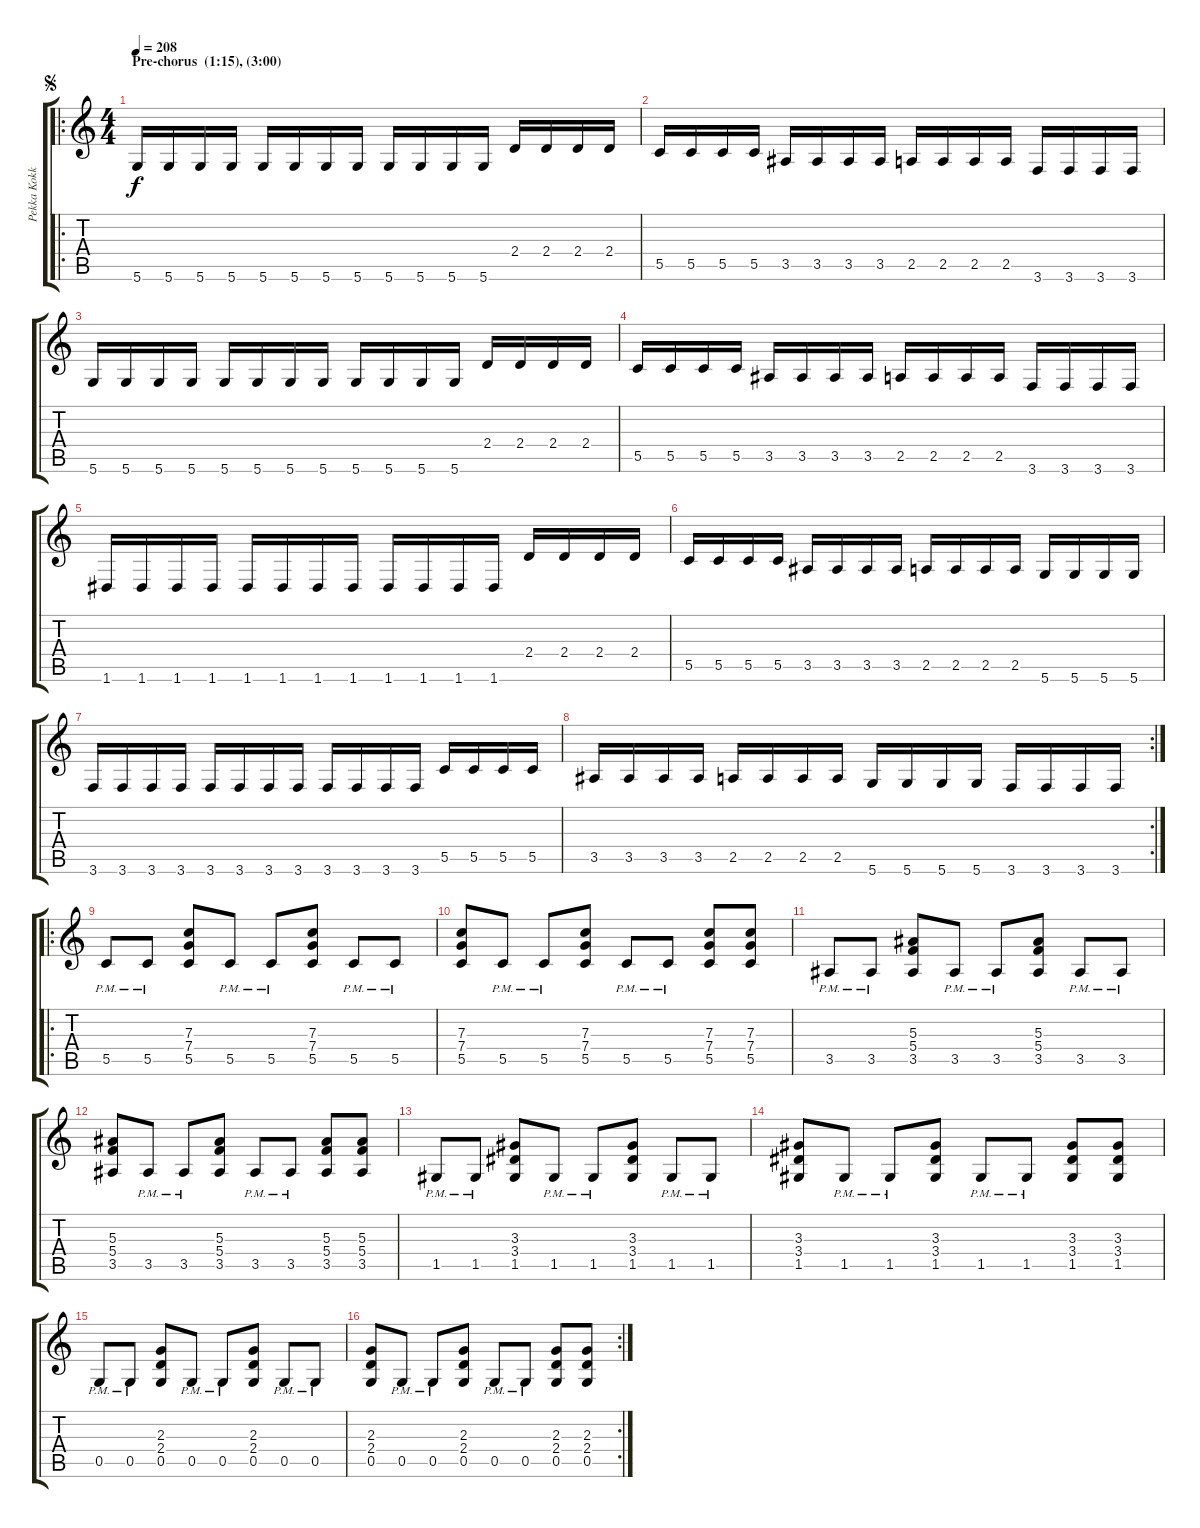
\track ("Pekka Kokko" "Pekka Kokk") {instrument distortionguitar}
\staff {score tabs}
\tuning (D4 A3 F3 C3 G2 D2) {hide}
\ro
\ts (4 4)
\section ("" "Pre-chorus  (1:15), (3:00)")
\jump segno
\tempo 208
\clef g2
\ks c
5.6.16{dy f} 5.6.16 5.6.16 5.6.16 5.6.16 5.6.16 5.6.16 5.6.16 5.6.16 5.6.16 5.6.16 5.6.16 2.4.16 2.4.16 2.4.16 2.4.16 |
5.5.16 5.5.16 5.5.16 5.5.16 3.5.16 3.5.16 3.5.16 3.5.16 2.5.16 2.5.16 2.5.16 2.5.16 3.6.16 3.6.16 3.6.16 3.6.16 |
5.6.16 5.6.16 5.6.16 5.6.16 5.6.16 5.6.16 5.6.16 5.6.16 5.6.16 5.6.16 5.6.16 5.6.16 2.4.16 2.4.16 2.4.16 2.4.16 |
5.5.16 5.5.16 5.5.16 5.5.16 3.5.16 3.5.16 3.5.16 3.5.16 2.5.16 2.5.16 2.5.16 2.5.16 3.6.16 3.6.16 3.6.16 3.6.16 |
1.6.16 1.6.16 1.6.16 1.6.16 1.6.16 1.6.16 1.6.16 1.6.16 1.6.16 1.6.16 1.6.16 1.6.16 2.4.16 2.4.16 2.4.16 2.4.16 |
5.5.16 5.5.16 5.5.16 5.5.16 3.5.16 3.5.16 3.5.16 3.5.16 2.5.16 2.5.16 2.5.16 2.5.16 5.6.16 5.6.16 5.6.16 5.6.16 |
3.6.16 3.6.16 3.6.16 3.6.16 3.6.16 3.6.16 3.6.16 3.6.16 3.6.16 3.6.16 3.6.16 3.6.16 5.5.16 5.5.16 5.5.16 5.5.16 |
\rc 2
3.5.16 3.5.16 3.5.16 3.5.16 2.5.16 2.5.16 2.5.16 2.5.16 5.6.16 5.6.16 5.6.16 5.6.16 3.6.16 3.6.16 3.6.16 3.6.16 |
\ro
5.5{pm}.8 5.5{pm}.8 (7.3 7.4 5.5).8 5.5{pm}.8 5.5{pm}.8 (7.3 7.4 5.5).8 5.5{pm}.8 5.5{pm}.8 |
(7.3 7.4 5.5).8 5.5{pm}.8 5.5{pm}.8 (7.3 7.4 5.5).8 5.5{pm}.8 5.5{pm}.8 (7.3 7.4 5.5).8 (7.3 7.4 5.5).8 |
3.5{pm}.8 3.5{pm}.8 (5.3 5.4 3.5).8 3.5{pm}.8 3.5{pm}.8 (5.3 5.4 3.5).8 3.5{pm}.8 3.5{pm}.8 |
(5.3 5.4 3.5).8 3.5{pm}.8 3.5{pm}.8 (5.3 5.4 3.5).8 3.5{pm}.8 3.5{pm}.8 (5.3 5.4 3.5).8 (5.3 5.4 3.5).8 |
1.5{pm}.8 1.5{pm}.8 (3.3 3.4 1.5).8 1.5{pm}.8 1.5{pm}.8 (3.3 3.4 1.5).8 1.5{pm}.8 1.5{pm}.8 |
(3.3 3.4 1.5).8 1.5{pm}.8 1.5{pm}.8 (3.3 3.4 1.5).8 1.5{pm}.8 1.5{pm}.8 (3.3 3.4 1.5).8 (3.3 3.4 1.5).8 |
0.5{pm}.8 0.5{pm}.8 (2.3 2.4 0.5).8 0.5{pm}.8 0.5{pm}.8 (2.3 2.4 0.5).8 0.5{pm}.8 0.5{pm}.8 |
\rc 2
(2.3 2.4 0.5).8 0.5{pm}.8 0.5{pm}.8 (2.3 2.4 0.5).8 0.5{pm}.8 0.5{pm}.8 (2.3 2.4 0.5).8 (2.3 2.4 0.5).8
